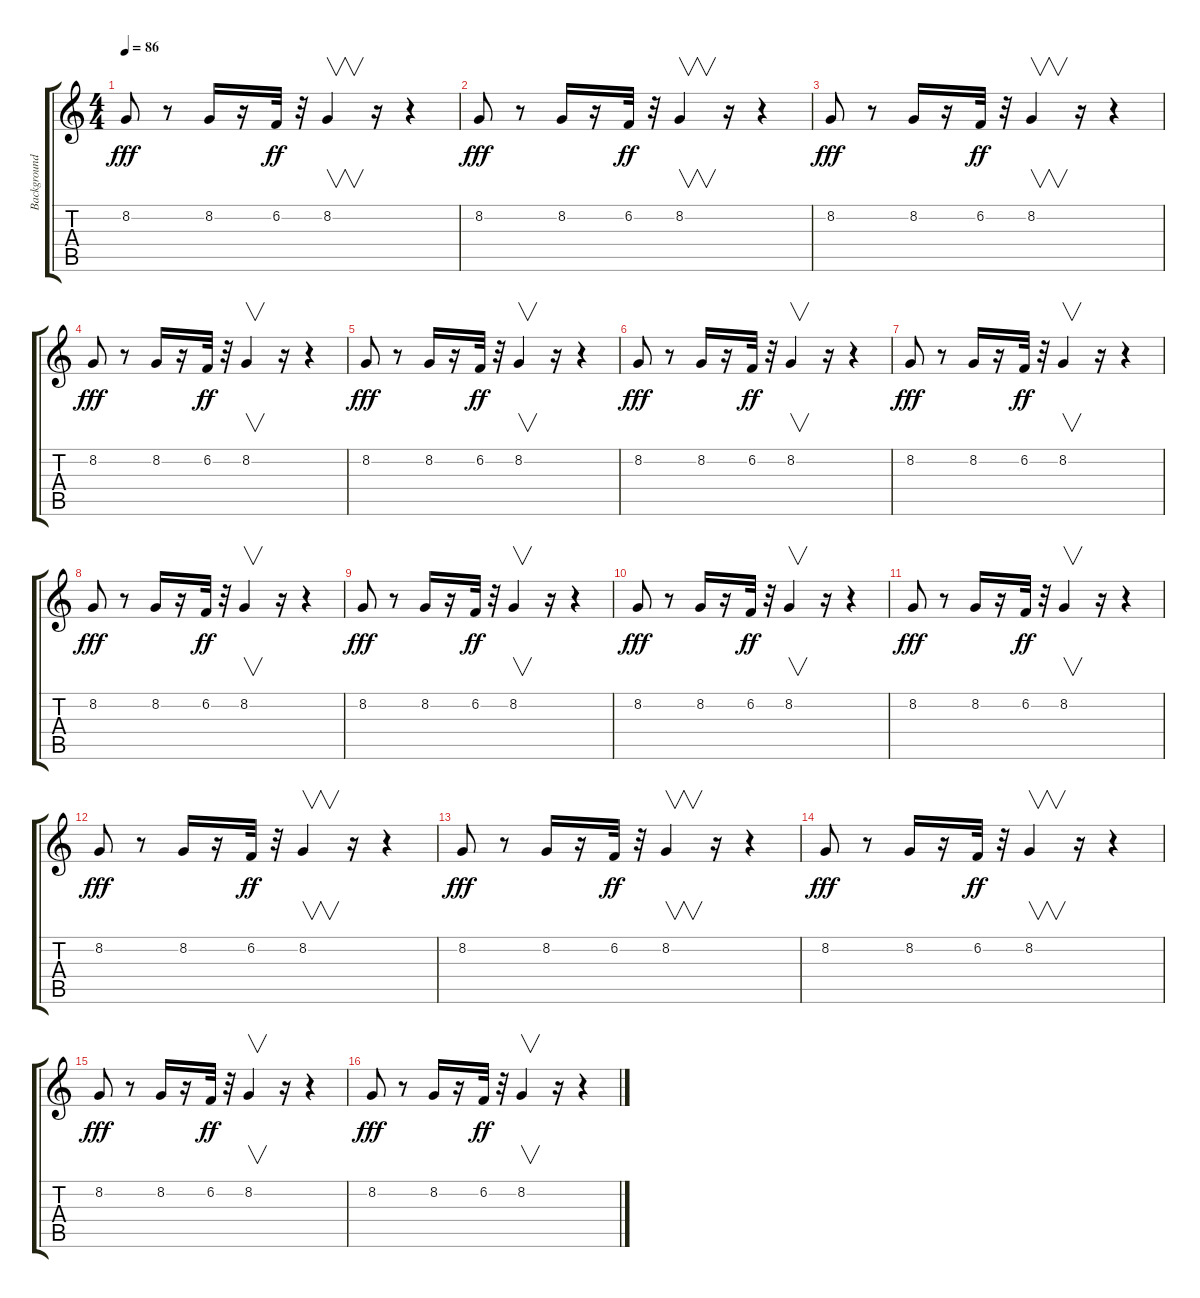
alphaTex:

\track ("Background Voices" "Background") {instrument lead6voice}
\staff {score tabs}
\tuning (E4 B3 G3 D3 A2 E2) {hide}
\ts (4 4)
\tempo 86
\clef g2
\ks c
8.2.8{dy fff instrument lead6voice} r.8 8.2.16 r.16 6.2.32{dy ff} r.32 8.2.4{v} r.16 r.4 |
8.2.8{dy fff} r.8 8.2.16 r.16 6.2.32{dy ff} r.32 8.2.4{v} r.16 r.4 |
8.2.8{dy fff} r.8 8.2.16 r.16 6.2.32{dy ff} r.32 8.2.4{v} r.16 r.4 |
8.2.8{dy fff} r.8 8.2.16 r.16 6.2.32{dy ff} r.32 8.2.4{v} r.16 r.4 |
8.2.8{dy fff} r.8 8.2.16 r.16 6.2.32{dy ff} r.32 8.2.4{v} r.16 r.4 |
8.2.8{dy fff} r.8 8.2.16 r.16 6.2.32{dy ff} r.32 8.2.4{v} r.16 r.4 |
8.2.8{dy fff} r.8 8.2.16 r.16 6.2.32{dy ff} r.32 8.2.4{v} r.16 r.4 |
8.2.8{dy fff} r.8 8.2.16 r.16 6.2.32{dy ff} r.32 8.2.4{v} r.16 r.4 |
8.2.8{dy fff} r.8 8.2.16 r.16 6.2.32{dy ff} r.32 8.2.4{v} r.16 r.4 |
8.2.8{dy fff} r.8 8.2.16 r.16 6.2.32{dy ff} r.32 8.2.4{v} r.16 r.4 |
8.2.8{dy fff} r.8 8.2.16 r.16 6.2.32{dy ff} r.32 8.2.4{v} r.16 r.4 |
8.2.8{dy fff} r.8 8.2.16 r.16 6.2.32{dy ff} r.32 8.2.4{v} r.16 r.4 |
8.2.8{dy fff} r.8 8.2.16 r.16 6.2.32{dy ff} r.32 8.2.4{v} r.16 r.4 |
8.2.8{dy fff} r.8 8.2.16 r.16 6.2.32{dy ff} r.32 8.2.4{v} r.16 r.4 |
8.2.8{dy fff} r.8 8.2.16 r.16 6.2.32{dy ff} r.32 8.2.4{v} r.16 r.4 |
8.2.8{dy fff} r.8 8.2.16 r.16 6.2.32{dy ff} r.32 8.2.4{v} r.16 r.4
